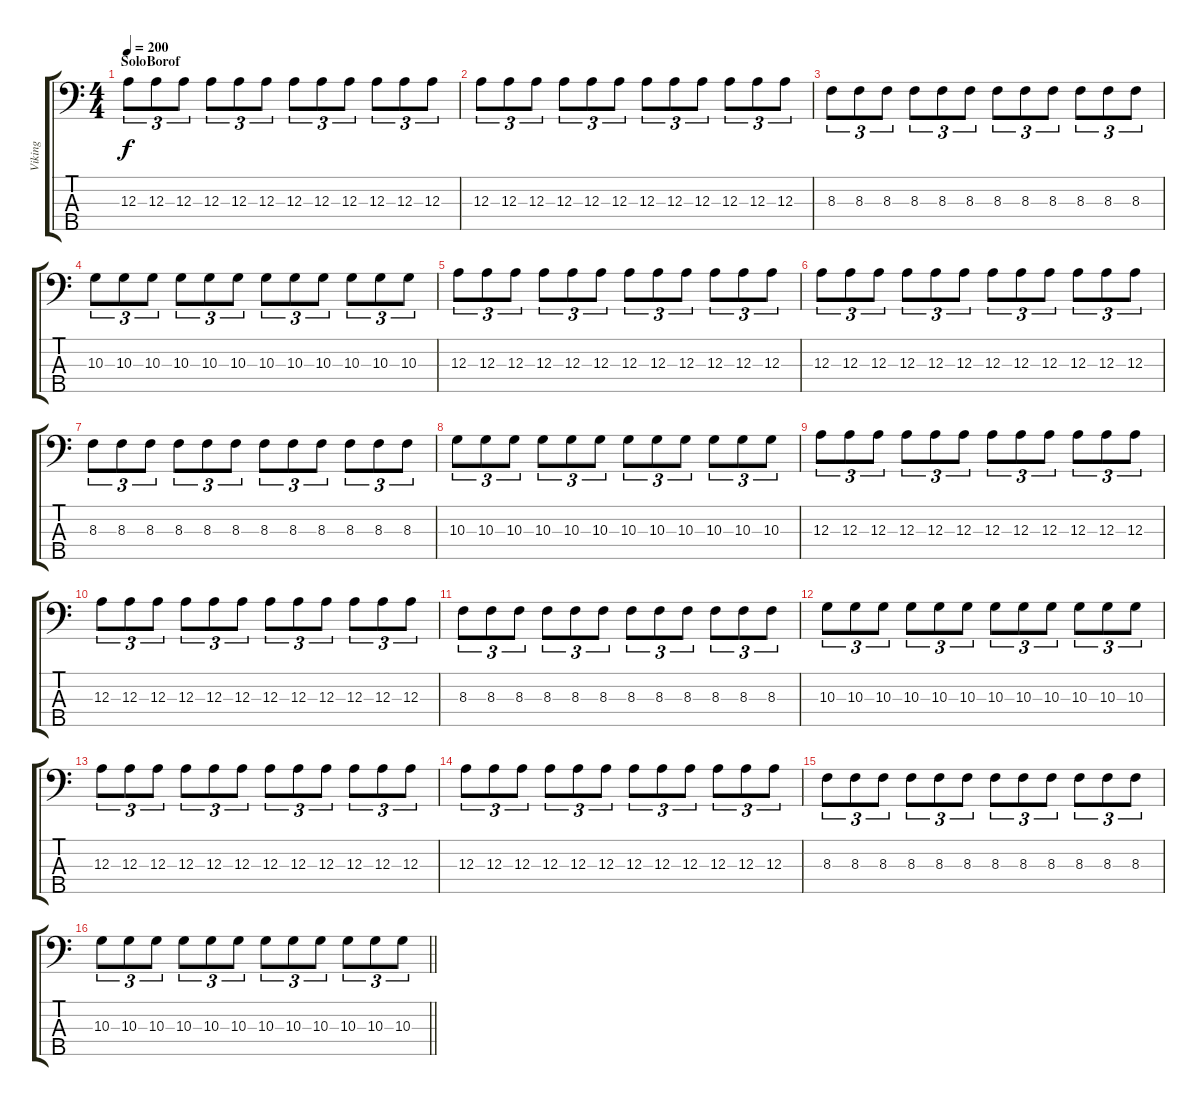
\track ("Viking" "Viking") {instrument electricbassfinger}
\staff {score tabs}
\tuning (G2 D2 A1 E1 B0) {hide}
\ts (4 4)
\section ("" "SoloBorof")
\tempo 200
\clef f4
\ks c
12.3.8{tu (3 2) dy f} 12.3.8{tu (3 2)} 12.3.8{tu (3 2)} 12.3.8{tu (3 2)} 12.3.8{tu (3 2)} 12.3.8{tu (3 2)} 12.3.8{tu (3 2)} 12.3.8{tu (3 2)} 12.3.8{tu (3 2)} 12.3.8{tu (3 2)} 12.3.8{tu (3 2)} 12.3.8{tu (3 2)} |
12.3.8{tu (3 2)} 12.3.8{tu (3 2)} 12.3.8{tu (3 2)} 12.3.8{tu (3 2)} 12.3.8{tu (3 2)} 12.3.8{tu (3 2)} 12.3.8{tu (3 2)} 12.3.8{tu (3 2)} 12.3.8{tu (3 2)} 12.3.8{tu (3 2)} 12.3.8{tu (3 2)} 12.3.8{tu (3 2)} |
8.3.8{tu (3 2)} 8.3.8{tu (3 2)} 8.3.8{tu (3 2)} 8.3.8{tu (3 2)} 8.3.8{tu (3 2)} 8.3.8{tu (3 2)} 8.3.8{tu (3 2)} 8.3.8{tu (3 2)} 8.3.8{tu (3 2)} 8.3.8{tu (3 2)} 8.3.8{tu (3 2)} 8.3.8{tu (3 2)} |
10.3.8{tu (3 2)} 10.3.8{tu (3 2)} 10.3.8{tu (3 2)} 10.3.8{tu (3 2)} 10.3.8{tu (3 2)} 10.3.8{tu (3 2)} 10.3.8{tu (3 2)} 10.3.8{tu (3 2)} 10.3.8{tu (3 2)} 10.3.8{tu (3 2)} 10.3.8{tu (3 2)} 10.3.8{tu (3 2)} |
12.3.8{tu (3 2)} 12.3.8{tu (3 2)} 12.3.8{tu (3 2)} 12.3.8{tu (3 2)} 12.3.8{tu (3 2)} 12.3.8{tu (3 2)} 12.3.8{tu (3 2)} 12.3.8{tu (3 2)} 12.3.8{tu (3 2)} 12.3.8{tu (3 2)} 12.3.8{tu (3 2)} 12.3.8{tu (3 2)} |
12.3.8{tu (3 2)} 12.3.8{tu (3 2)} 12.3.8{tu (3 2)} 12.3.8{tu (3 2)} 12.3.8{tu (3 2)} 12.3.8{tu (3 2)} 12.3.8{tu (3 2)} 12.3.8{tu (3 2)} 12.3.8{tu (3 2)} 12.3.8{tu (3 2)} 12.3.8{tu (3 2)} 12.3.8{tu (3 2)} |
8.3.8{tu (3 2)} 8.3.8{tu (3 2)} 8.3.8{tu (3 2)} 8.3.8{tu (3 2)} 8.3.8{tu (3 2)} 8.3.8{tu (3 2)} 8.3.8{tu (3 2)} 8.3.8{tu (3 2)} 8.3.8{tu (3 2)} 8.3.8{tu (3 2)} 8.3.8{tu (3 2)} 8.3.8{tu (3 2)} |
10.3.8{tu (3 2)} 10.3.8{tu (3 2)} 10.3.8{tu (3 2)} 10.3.8{tu (3 2)} 10.3.8{tu (3 2)} 10.3.8{tu (3 2)} 10.3.8{tu (3 2)} 10.3.8{tu (3 2)} 10.3.8{tu (3 2)} 10.3.8{tu (3 2)} 10.3.8{tu (3 2)} 10.3.8{tu (3 2)} |
12.3.8{tu (3 2)} 12.3.8{tu (3 2)} 12.3.8{tu (3 2)} 12.3.8{tu (3 2)} 12.3.8{tu (3 2)} 12.3.8{tu (3 2)} 12.3.8{tu (3 2)} 12.3.8{tu (3 2)} 12.3.8{tu (3 2)} 12.3.8{tu (3 2)} 12.3.8{tu (3 2)} 12.3.8{tu (3 2)} |
12.3.8{tu (3 2)} 12.3.8{tu (3 2)} 12.3.8{tu (3 2)} 12.3.8{tu (3 2)} 12.3.8{tu (3 2)} 12.3.8{tu (3 2)} 12.3.8{tu (3 2)} 12.3.8{tu (3 2)} 12.3.8{tu (3 2)} 12.3.8{tu (3 2)} 12.3.8{tu (3 2)} 12.3.8{tu (3 2)} |
8.3.8{tu (3 2)} 8.3.8{tu (3 2)} 8.3.8{tu (3 2)} 8.3.8{tu (3 2)} 8.3.8{tu (3 2)} 8.3.8{tu (3 2)} 8.3.8{tu (3 2)} 8.3.8{tu (3 2)} 8.3.8{tu (3 2)} 8.3.8{tu (3 2)} 8.3.8{tu (3 2)} 8.3.8{tu (3 2)} |
10.3.8{tu (3 2)} 10.3.8{tu (3 2)} 10.3.8{tu (3 2)} 10.3.8{tu (3 2)} 10.3.8{tu (3 2)} 10.3.8{tu (3 2)} 10.3.8{tu (3 2)} 10.3.8{tu (3 2)} 10.3.8{tu (3 2)} 10.3.8{tu (3 2)} 10.3.8{tu (3 2)} 10.3.8{tu (3 2)} |
12.3.8{tu (3 2)} 12.3.8{tu (3 2)} 12.3.8{tu (3 2)} 12.3.8{tu (3 2)} 12.3.8{tu (3 2)} 12.3.8{tu (3 2)} 12.3.8{tu (3 2)} 12.3.8{tu (3 2)} 12.3.8{tu (3 2)} 12.3.8{tu (3 2)} 12.3.8{tu (3 2)} 12.3.8{tu (3 2)} |
12.3.8{tu (3 2)} 12.3.8{tu (3 2)} 12.3.8{tu (3 2)} 12.3.8{tu (3 2)} 12.3.8{tu (3 2)} 12.3.8{tu (3 2)} 12.3.8{tu (3 2)} 12.3.8{tu (3 2)} 12.3.8{tu (3 2)} 12.3.8{tu (3 2)} 12.3.8{tu (3 2)} 12.3.8{tu (3 2)} |
8.3.8{tu (3 2)} 8.3.8{tu (3 2)} 8.3.8{tu (3 2)} 8.3.8{tu (3 2)} 8.3.8{tu (3 2)} 8.3.8{tu (3 2)} 8.3.8{tu (3 2)} 8.3.8{tu (3 2)} 8.3.8{tu (3 2)} 8.3.8{tu (3 2)} 8.3.8{tu (3 2)} 8.3.8{tu (3 2)} |
\barLineRight lightlight
10.3.8{tu (3 2)} 10.3.8{tu (3 2)} 10.3.8{tu (3 2)} 10.3.8{tu (3 2)} 10.3.8{tu (3 2)} 10.3.8{tu (3 2)} 10.3.8{tu (3 2)} 10.3.8{tu (3 2)} 10.3.8{tu (3 2)} 10.3.8{tu (3 2)} 10.3.8{tu (3 2)} 10.3.8{tu (3 2)}
